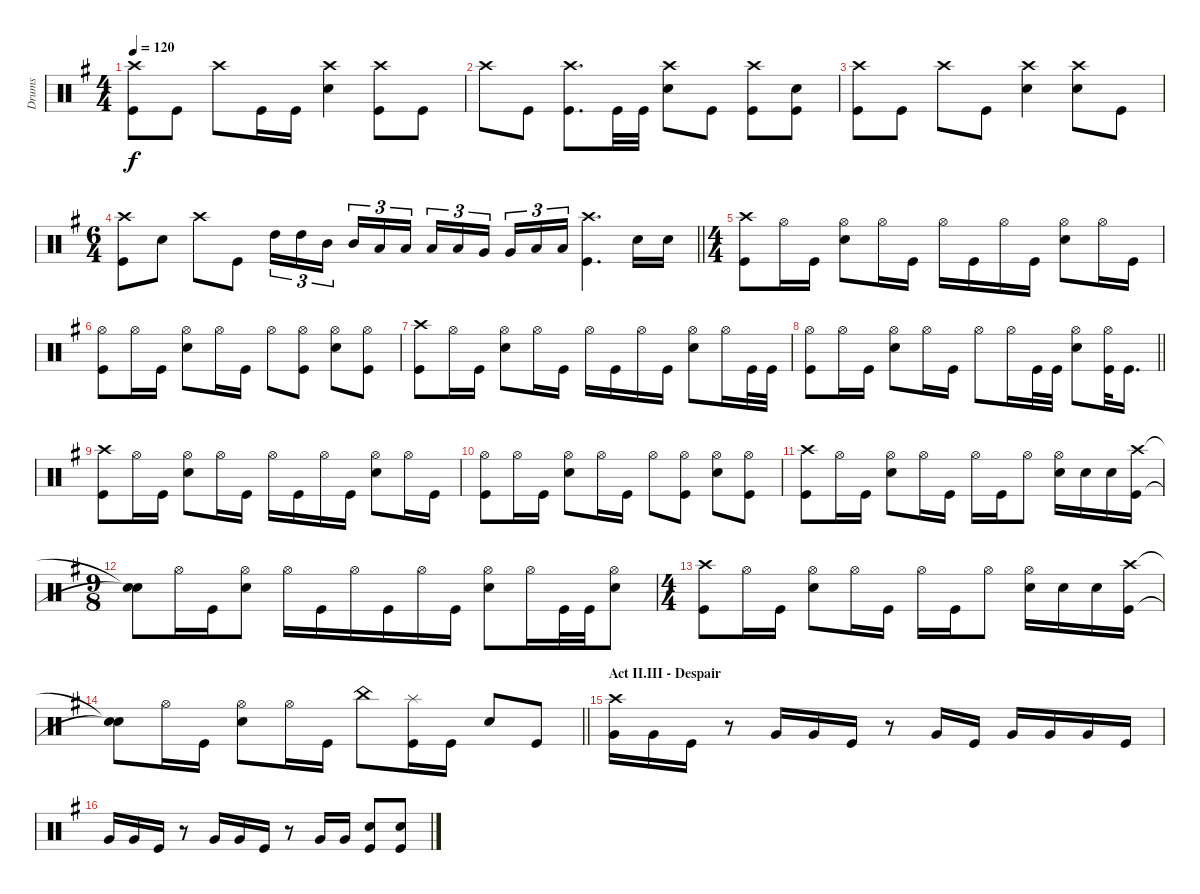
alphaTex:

\track ("Drums" "Drums") {instrument percussion}
\staff
\articulation defaults
\ts (4 4)
\tempo 120
\clef neutral
\ks eminor
("Crash high (hit)" "Kick (hit)").8{dy f} "Kick (hit)".8 "Crash high (hit)".8 "Kick (hit)".16 "Kick (hit)".16 ("Crash high (hit)" "Electric Snare (hit)").4 ("Crash high (hit)" "Kick (hit)").8 "Kick (hit)".8 |
"Crash high (hit)".8 "Kick (hit)".8 ("Crash high (hit)" "Kick (hit)").8{d} "Kick (hit)".32 "Kick (hit)".32 ("Crash high (hit)" "Electric Snare (hit)").8 "Kick (hit)".8 ("Crash high (hit)" "Kick (hit)").8 ("Electric Snare (hit)" "Kick (hit)").8 |
("Crash high (hit)" "Kick (hit)").8 "Kick (hit)".8 "Crash high (hit)".8 "Kick (hit)".8 ("Crash high (hit)" "Electric Snare (hit)").4 ("Crash high (hit)" "Electric Snare (hit)").8 "Kick (hit)".8 |
\ts (6 4)
\barLineRight lightlight
("Crash high (hit)" "Kick (hit)").8 "Electric Snare (hit)".8 "Crash high (hit)".8 "Kick (hit)".8 "High Tom (hit)".16{tu (3 2)} "High Tom (hit)".16{tu (3 2)} "Mid Tom (hit)".16{tu (3 2) beam splitsecondary} "Mid Tom (hit)".16{tu (3 2)} "Low Tom (hit)".16{tu (3 2)} "Low Tom (hit)".16{tu (3 2)} "Low Tom (hit)".16{tu (3 2)} "Low Tom (hit)".16{tu (3 2)} "Very Low Tom (hit)".16{tu (3 2) beam splitsecondary} "Very Low Tom (hit)".16{tu (3 2)} "Low Floor Tom (hit)".16{tu (3 2)} "Low Floor Tom (hit)".16{tu (3 2)} ("Crash high (hit)" "Kick (hit)").4{d} "Electric Snare (hit)".16 "Electric Snare (hit)".16 |
\ts (4 4)
\section ("" "")
("Crash high (hit)" "Kick (hit)").8 "Hi-Hat (open)".16 "Kick (hit)".16 ("Hi-Hat (open)" "Electric Snare (hit)").8 "Hi-Hat (open)".16 "Kick (hit)".16 "Hi-Hat (open)".16 "Kick (hit)".16 "Hi-Hat (open)".16 "Kick (hit)".16 ("Hi-Hat (open)" "Electric Snare (hit)").8 "Hi-Hat (open)".16 "Kick (hit)".16 |
("Hi-Hat (open)" "Kick (hit)").8 "Hi-Hat (open)".16 "Kick (hit)".16 ("Hi-Hat (open)" "Electric Snare (hit)").8 "Hi-Hat (open)".16 "Kick (hit)".16 "Hi-Hat (open)".8 ("Hi-Hat (open)" "Kick (hit)").8 ("Hi-Hat (open)" "Electric Snare (hit)").8 ("Hi-Hat (open)" "Kick (hit)").8 |
("Crash high (hit)" "Kick (hit)").8 "Hi-Hat (open)".16 "Kick (hit)".16 ("Hi-Hat (open)" "Electric Snare (hit)").8 "Hi-Hat (open)".16 "Kick (hit)".16 "Hi-Hat (open)".16 "Kick (hit)".16 "Hi-Hat (open)".16 "Kick (hit)".16 ("Hi-Hat (open)" "Electric Snare (hit)").8 "Hi-Hat (open)".16 "Kick (hit)".32 "Kick (hit)".32 |
\barLineRight lightlight
("Hi-Hat (open)" "Kick (hit)").8 "Hi-Hat (open)".16 "Kick (hit)".16 ("Hi-Hat (open)" "Electric Snare (hit)").8 "Hi-Hat (open)".16 "Kick (hit)".16 "Hi-Hat (open)".8 "Hi-Hat (open)".16 "Kick (hit)".32 "Kick (hit)".32 ("Hi-Hat (open)" "Electric Snare (hit)").8 ("Hi-Hat (open)" "Kick (hit)").32 "Kick (hit)".16{d} |
("Crash high (hit)" "Kick (hit)").8 "Hi-Hat (open)".16 "Kick (hit)".16 ("Hi-Hat (open)" "Electric Snare (hit)").8 "Hi-Hat (open)".16 "Kick (hit)".16 "Hi-Hat (open)".16 "Kick (hit)".16 "Hi-Hat (open)".16 "Kick (hit)".16 ("Hi-Hat (open)" "Electric Snare (hit)").8 "Hi-Hat (open)".16 "Kick (hit)".16 |
("Hi-Hat (open)" "Kick (hit)").8 "Hi-Hat (open)".16 "Kick (hit)".16 ("Hi-Hat (open)" "Electric Snare (hit)").8 "Hi-Hat (open)".16 "Kick (hit)".16 "Hi-Hat (open)".8 ("Hi-Hat (open)" "Kick (hit)").8 ("Hi-Hat (open)" "Electric Snare (hit)").8 ("Hi-Hat (open)" "Kick (hit)").8 |
("Crash high (hit)" "Kick (hit)").8 "Hi-Hat (open)".16 "Kick (hit)".16 ("Hi-Hat (open)" "Electric Snare (hit)").8 "Hi-Hat (open)".16 "Kick (hit)".16 "Hi-Hat (open)".16 "Kick (hit)".16 "Hi-Hat (open)".8 ("Hi-Hat (open)" "Electric Snare (hit)").16 "Electric Snare (hit)".16 "Electric Snare (hit)".16 ("Crash high (hit)" "Kick (hit)").16 |
\ts (9 8)
("Snare (hit)"{t} "Snare (hit)"{t}).8 "Hi-Hat (open)".16 "Kick (hit)".16 ("Hi-Hat (open)" "Electric Snare (hit)").8 "Hi-Hat (open)".16 "Kick (hit)".16 "Hi-Hat (open)".16 "Kick (hit)".16 "Hi-Hat (open)".16 "Kick (hit)".16 ("Hi-Hat (open)" "Electric Snare (hit)").8 "Hi-Hat (open)".16 "Kick (hit)".32 "Kick (hit)".32 ("Hi-Hat (open)" "Electric Snare (hit)").8 |
\ts (4 4)
("Crash high (hit)" "Kick (hit)").8 "Hi-Hat (open)".16 "Kick (hit)".16 ("Hi-Hat (open)" "Electric Snare (hit)").8 "Hi-Hat (open)".16 "Kick (hit)".16 "Hi-Hat (open)".16 "Kick (hit)".16 "Hi-Hat (open)".8 ("Hi-Hat (open)" "Electric Snare (hit)").16 "Electric Snare (hit)".16 "Electric Snare (hit)".16 ("Crash high (hit)" "Kick (hit)").16 |
\barLineRight lightlight
("Snare (hit)"{t} "Snare (hit)"{t}).8 "Hi-Hat (open)".16 "Kick (hit)".16 ("Hi-Hat (open)" "Electric Snare (hit)").8 "Hi-Hat (open)".16 "Kick (hit)".16 "China (hit)".8 ("Splash (hit)" "Kick (hit)").16 "Kick (hit)".16 "Electric Snare (hit)".8 "Kick (hit)".8 |
\section ("" "Act II.III - Despair")
("Crash high (hit)" "Very Low Tom (hit)").16 "Very Low Tom (hit)".16 "Kick (hit)".16 r.8 "Very Low Tom (hit)".16 "Very Low Tom (hit)".16 "Kick (hit)".16 r.8 "Very Low Tom (hit)".16 "Kick (hit)".16 "Very Low Tom (hit)".16 "Very Low Tom (hit)".16 "Very Low Tom (hit)".16 "Kick (hit)".16 |
"Very Low Tom (hit)".16 "Very Low Tom (hit)".16 "Kick (hit)".16 r.8 "Very Low Tom (hit)".16 "Very Low Tom (hit)".16 "Kick (hit)".16 r.8 "Very Low Tom (hit)".16 "Very Low Tom (hit)".16 ("Electric Snare (hit)" "Kick (hit)").8 ("Electric Snare (hit)" "Kick (hit)").8
